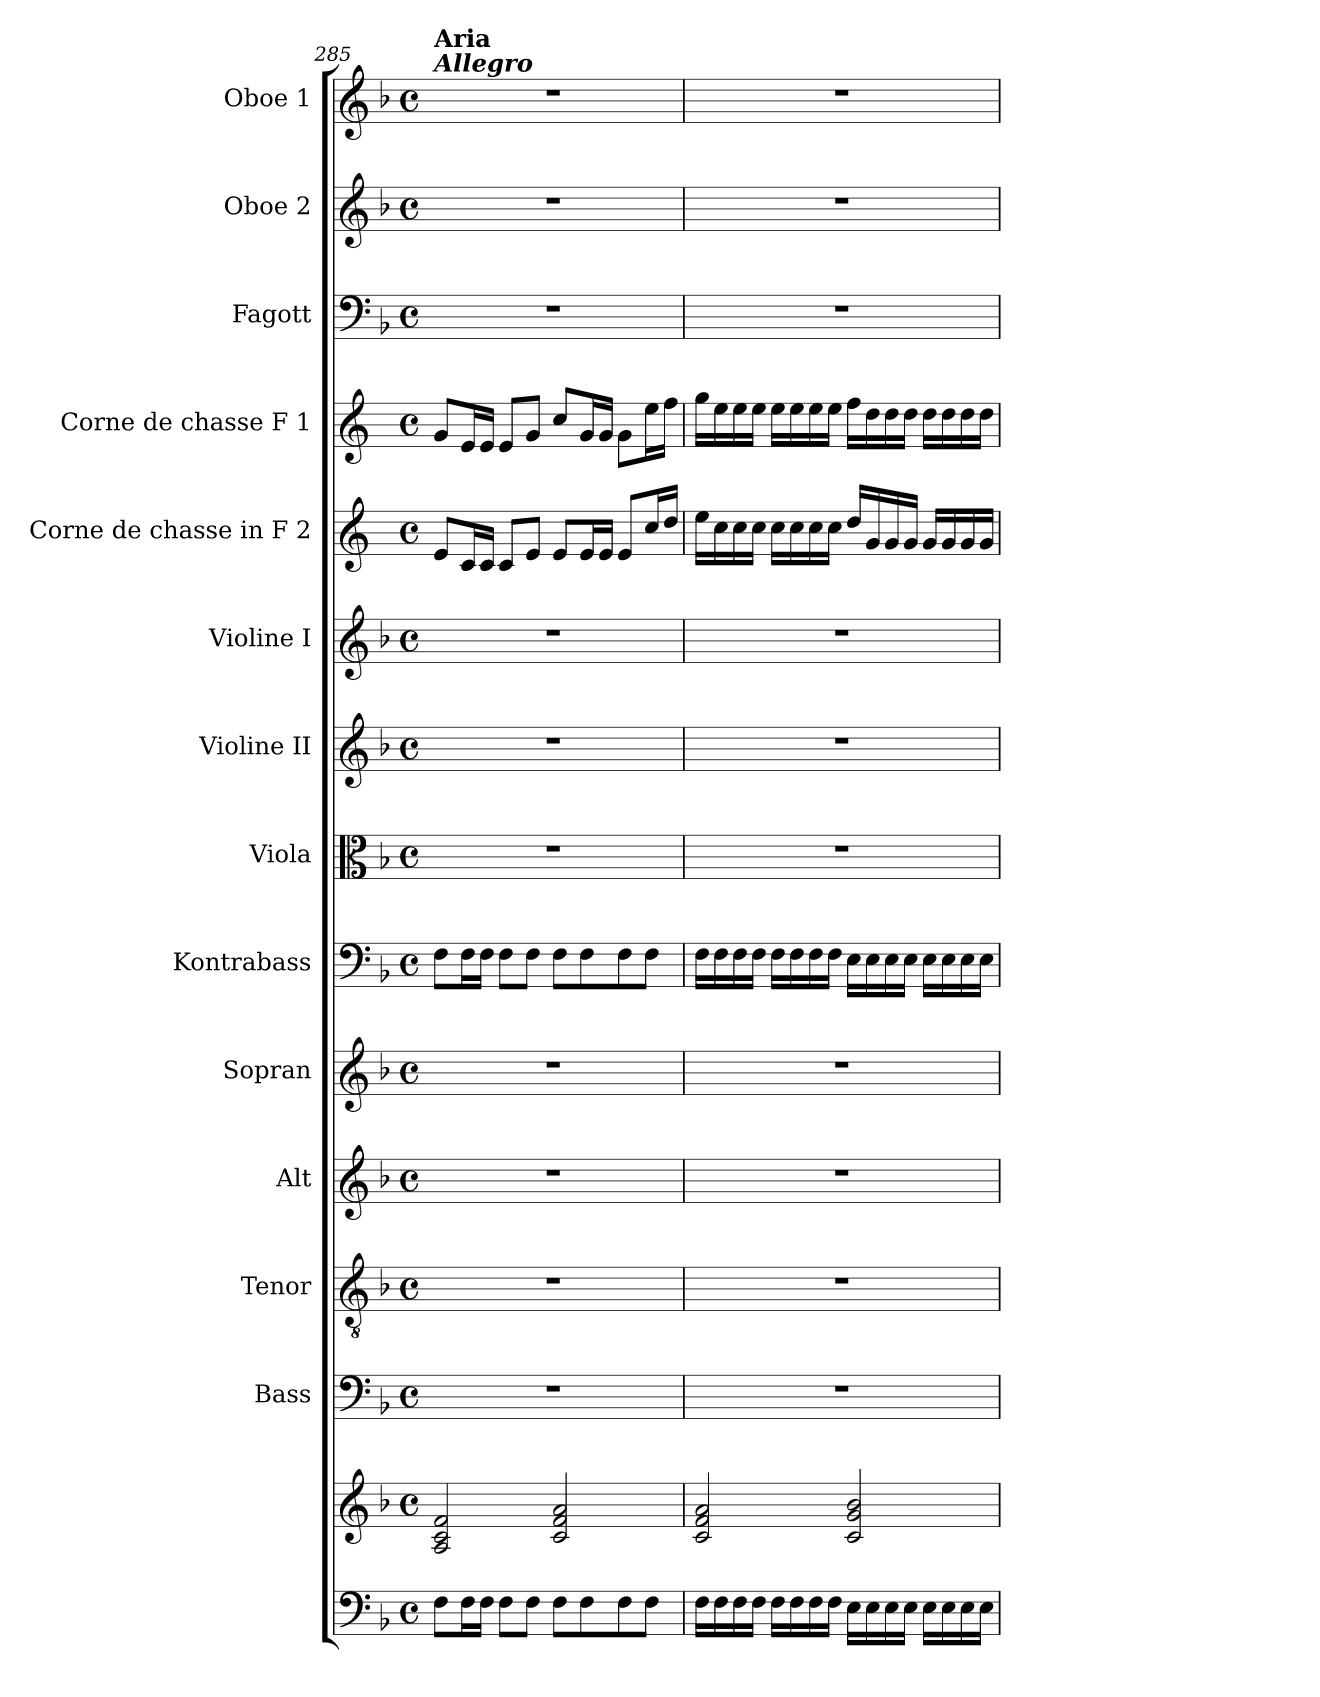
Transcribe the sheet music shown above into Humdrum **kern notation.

**kern	**kern	**kern	**kern	**kern	**kern	**kern	**kern	**kern	**kern	**kern	**kern	**kern	**kern	**kern
*part14	*part14	*part13	*part12	*part11	*part10	*part9	*part8	*part7	*part6	*part5	*part4	*part3	*part2	*part1
*staff15	*staff14	*staff13	*staff12	*staff11	*staff10	*staff9	*staff8	*staff7	*staff6	*staff5	*staff4	*staff3	*staff2	*staff1
*	*	*I"Bass	*I"Tenor	*I"Alt	*I"Sopran	*I"Kontrabass	*I"Viola	*I"Violine II	*I"Violine I	*I"Corne de chasse in F 2	*I"Corne de chasse F 1	*I"Fagott	*I"Oboe 2	*I"Oboe 1
*	*	*I'B.	*I'T.	*I'A.	*I'S.	*I'Kb.	*I'Vla.	*I'Vl. II	*I'Vl. I	*	*	*I'Fg.	*I'Ob. 2	*I'Ob. 1
!!LO:PB:g=z
*clefF4	*clefG2	*clefF4	*clefGv2	*clefG2	*clefG2	*clefF4	*clefC3	*clefG2	*clefG2	*clefG2	*clefG2	*clefF4	*clefG2	*clefG2
*	*	*	*	*	*	*ITrd7c12	*	*	*	*ITrd4c7	*ITrd4c7	*	*	*
*k[b-]	*k[b-]	*k[b-]	*k[b-]	*k[b-]	*k[b-]	*k[b-]	*k[b-]	*k[b-]	*k[b-]	*k[b-]	*k[b-]	*k[b-]	*k[b-]	*k[b-]
*F:	*F:	*F:	*F:	*F:	*F:	*F:	*F:	*F:	*F:	*F:	*F:	*F:	*F:	*F:
*M4/4	*M4/4	*M4/4	*M4/4	*M4/4	*M4/4	*M4/4	*M4/4	*M4/4	*M4/4	*M4/4	*M4/4	*M4/4	*M4/4	*M4/4
*met(c)	*met(c)	*met(c)	*met(c)	*met(c)	*met(c)	*met(c)	*met(c)	*met(c)	*met(c)	*met(c)	*met(c)	*met(c)	*met(c)	*met(c)
=285	=285	=285	=285	=285	=285	=285	=285	=285	=285	=285	=285	=285	=285	=285
!	!	!	!	!	!	!	!	!	!	!	!	!	!	!LO:TX:a:Bi:t=Allegro
!	!	!	!	!	!	!	!	!	!	!	!	!	!	!LO:TX:a:B:t=Aria
8F\L	2A/ 2c/ 2f/	1r	1r	1r	1r	8FF\L	1r	1r	1r	8A/L	8c/L	1r	1r	1r
16F\L	.	.	.	.	.	16FF\L	.	.	.	16F/L	16A/L	.	.	.
16F\JJ	.	.	.	.	.	16FF\JJ	.	.	.	16F/JJ	16A/JJ	.	.	.
8F\L	.	.	.	.	.	8FF\L	.	.	.	8F/L	8A/L	.	.	.
8F\J	.	.	.	.	.	8FF\J	.	.	.	8A/J	8c/J	.	.	.
8F\L	2c/ 2f/ 2a/	.	.	.	.	8FF\L	.	.	.	8A/L	8f/L	.	.	.
8F\	.	.	.	.	.	8FF\	.	.	.	16A/L	16c/L	.	.	.
.	.	.	.	.	.	.	.	.	.	16A/JJ	16c/JJ	.	.	.
8F\	.	.	.	.	.	8FF\	.	.	.	8A/L	8c\L	.	.	.
8F\J	.	.	.	.	.	8FF\J	.	.	.	16f/L	16a\L	.	.	.
.	.	.	.	.	.	.	.	.	.	16g/JJ	16b-\JJ	.	.	.
=286	=286	=286	=286	=286	=286	=286	=286	=286	=286	=286	=286	=286	=286	=286
16F\LL	2c/ 2f/ 2a/	1r	1r	1r	1r	16FF\LL	1r	1r	1r	16a\LL	16cc\LL	1r	1r	1r
16F\	.	.	.	.	.	16FF\	.	.	.	16f\	16a\	.	.	.
16F\	.	.	.	.	.	16FF\	.	.	.	16f\	16a\	.	.	.
16F\JJ	.	.	.	.	.	16FF\JJ	.	.	.	16f\JJ	16a\JJ	.	.	.
16F\LL	.	.	.	.	.	16FF\LL	.	.	.	16f\LL	16a\LL	.	.	.
16F\	.	.	.	.	.	16FF\	.	.	.	16f\	16a\	.	.	.
16F\	.	.	.	.	.	16FF\	.	.	.	16f\	16a\	.	.	.
16F\JJ	.	.	.	.	.	16FF\JJ	.	.	.	16f\JJ	16a\JJ	.	.	.
16E\LL	2c/ 2g/ 2b-/	.	.	.	.	16EE\LL	.	.	.	16g/LL	16b-\LL	.	.	.
16E\	.	.	.	.	.	16EE\	.	.	.	16c/	16g\	.	.	.
16E\	.	.	.	.	.	16EE\	.	.	.	16c/	16g\	.	.	.
16E\JJ	.	.	.	.	.	16EE\JJ	.	.	.	16c/JJ	16g\JJ	.	.	.
16E\LL	.	.	.	.	.	16EE\LL	.	.	.	16c/LL	16g\LL	.	.	.
16E\	.	.	.	.	.	16EE\	.	.	.	16c/	16g\	.	.	.
16E\	.	.	.	.	.	16EE\	.	.	.	16c/	16g\	.	.	.
16E\JJ	.	.	.	.	.	16EE\JJ	.	.	.	16c/JJ	16g\JJ	.	.	.
=	=	=	=	=	=	=	=	=	=	=	=	=	=	=
*-	*-	*-	*-	*-	*-	*-	*-	*-	*-	*-	*-	*-	*-	*-
